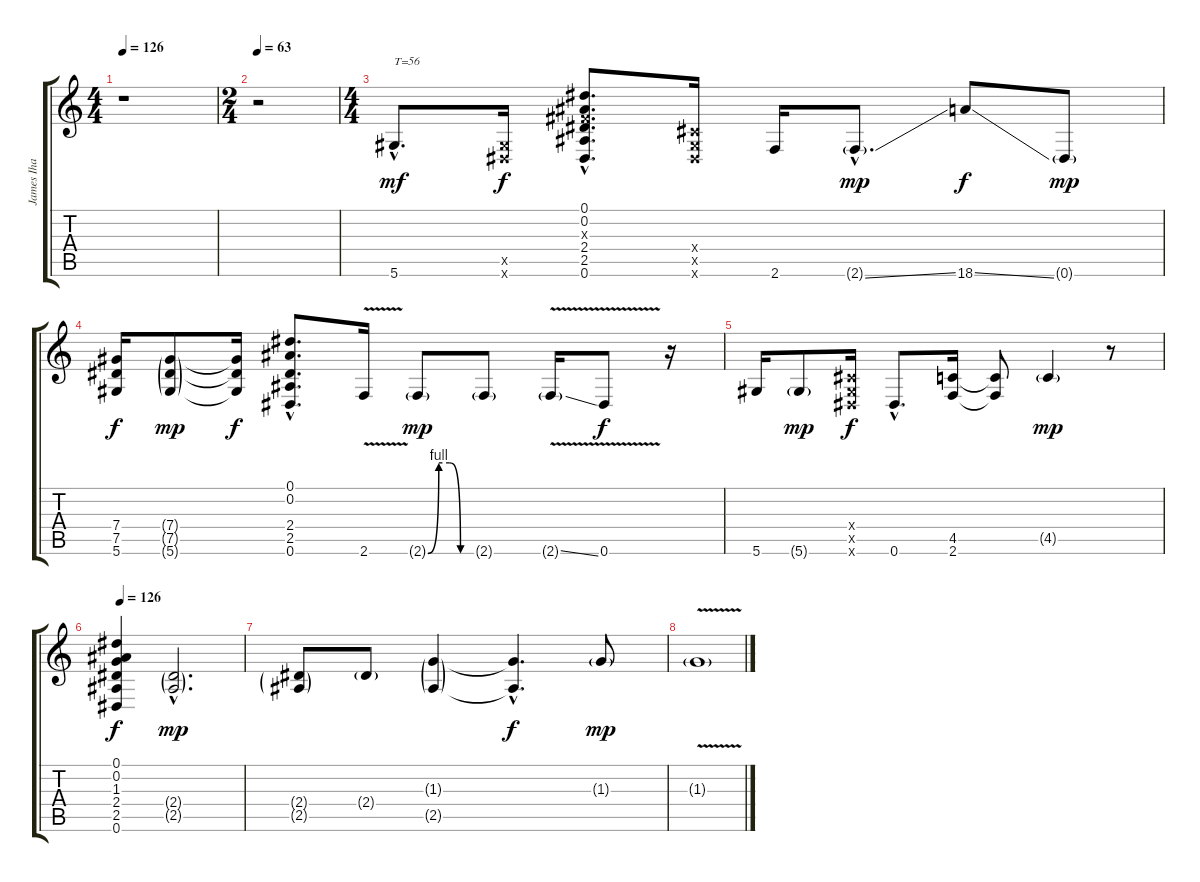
\track ("James Iha" "James Iha") {instrument overdrivenguitar}
\staff {score tabs}
\tuning (Eb4 Bb3 Gb3 Db3 Ab2 Eb2) {hide}
\ts (4 4)
\tempo 126
\clef g2
\ks c
r.1{dy mp} |
\ts (2 4)
\tempo 63
r.2 |
\ts (4 4)
5.6{hac}.8{d txt "T=56" dy mf} (0.5{x} 0.6{x}).16{dy f} (0.1{hac} 0.2{hac} 0.3{hac x} 2.4{hac} 2.5{hac} 0.6{hac}).8{d} (0.4{x} 0.5{x} 0.6{x}).16 2.6.16 2.6{ss g hac}.8{d dy mp} 18.6{ss}.8{dy f} 0.6{g}.8{dy mp} |
(7.4 7.5 5.6).16{dy f} (7.4{g} 7.5{g} 5.6{g}).8{dy mp} (7.4{t} 7.5{t} 5.6{t}).16{dy f} (0.1{hac} 0.2{hac} 2.4{hac} 2.5{hac} 0.6{hac}).8{d} 2.6{v}.16 2.6{be (custom 0 0 15 4 30 4 45 0 60 0) g}.8{dy mp} 2.6{g}.8 2.6{v ss g}.16 0.6{v}.8{dy f} r.16 |
5.6.16 5.6{g}.8{dy mp} (0.4{x} 0.5{x} 0.6{x}).16{dy f} 0.6{hac}.8{d} (4.5 2.6).16 (4.5{t} 2.6{t}).8 4.5{g}.4{dy mp} r.8 |
\tempo 126
(0.1 0.2 1.3 2.4 2.5 0.6).4{dy f} (2.4{g hac} 2.5{g hac}).2{d dy mp} |
(2.4{g} 2.5{g}).8 2.4{g}.8 (1.3{g} 2.5{g}).4 (1.3{hac t} 2.5{hac t}).4{d dy f} 1.3{g}.8{dy mp} |
1.3{v g}.1
